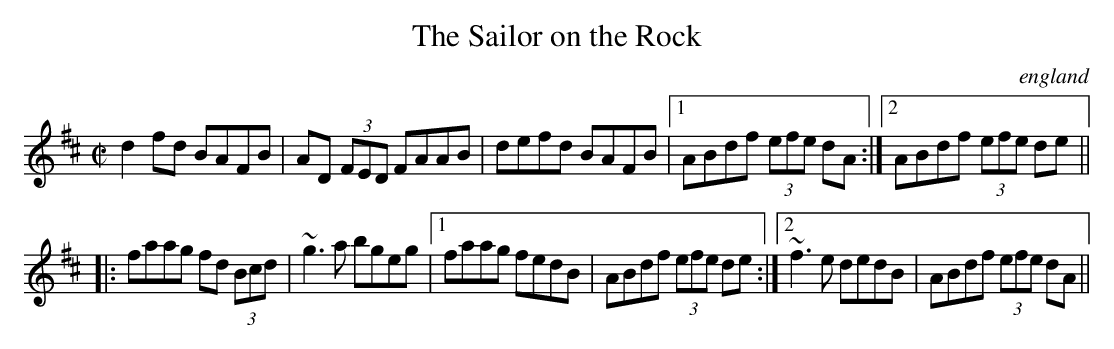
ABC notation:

X:1
T:Sailor on the Rock, The
O:england
M:C|
K:D
d2fd BAFB|AD (3FED FAAB|defd BAFB|1 ABdf (3efe dA:|2 ABdf (3efe de||
|:faag fd (3Bcd|~g3a bgeg|1 faag fedB|ABdf (3efe de:|2 ~f3e dedB|ABdf (3efe dA||
